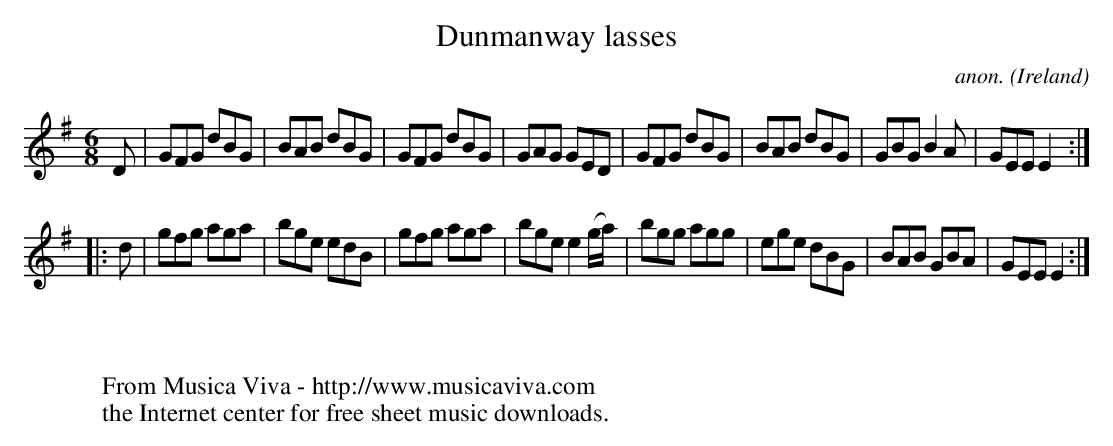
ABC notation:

X:1
T:Dunmanway lasses
C:anon.
O:Ireland
M:6/8
L:1/8
K:G
D|GFG dBG|BAB dBG|GFG dBG|GAG GED|GFG dBG|BAB dBG|GBG B2A|GEE E2:|
|:d|gfg aga|bge edB|gfg aga|bge e2(g/a/)|bgg agg|ege dBG|BAB GBA|GEE E2:|
W:
W:
W: From Musica Viva - http://www.musicaviva.com
W: the Internet center for free sheet music downloads.
